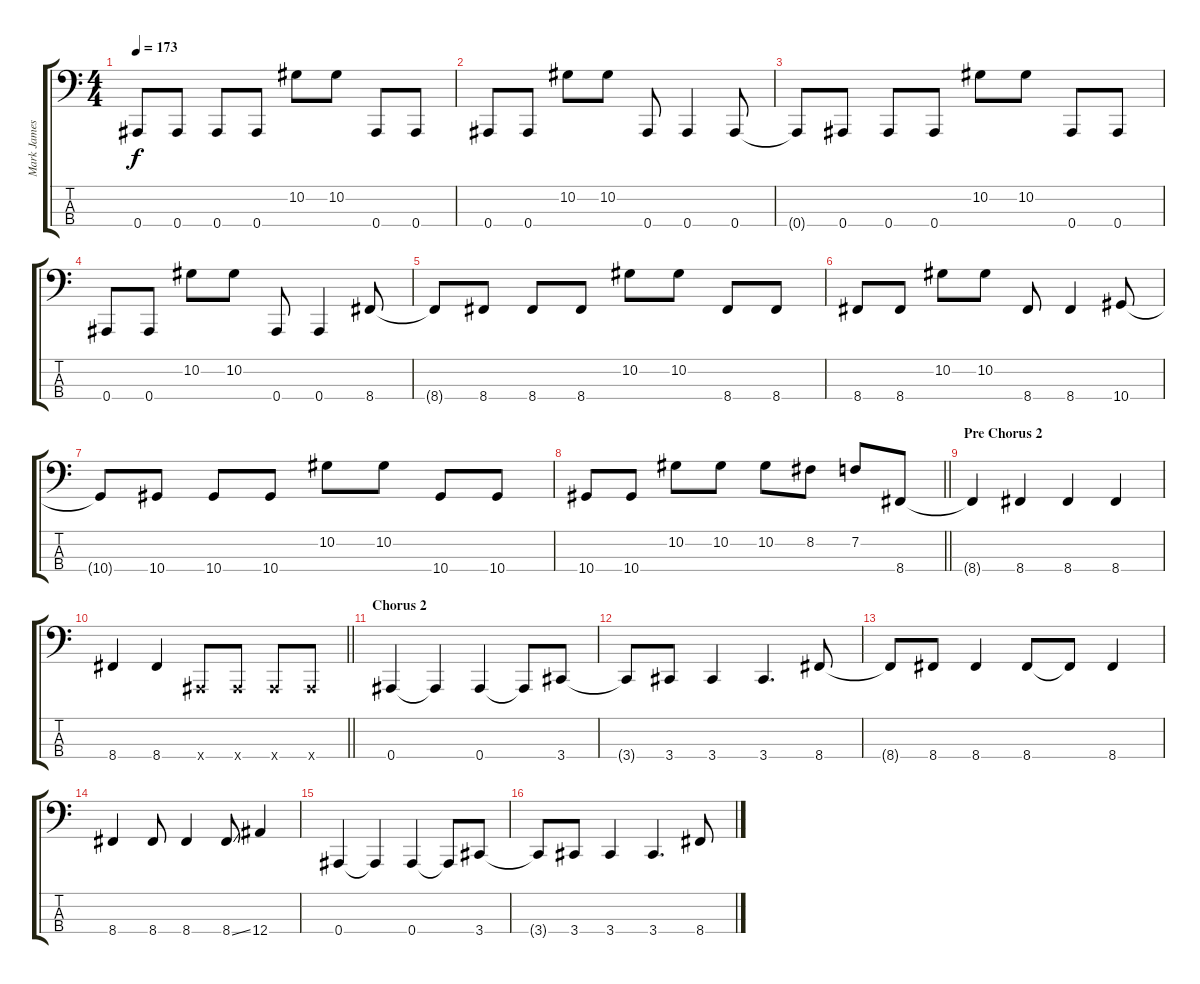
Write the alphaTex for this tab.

\track ("Mark James" "Mark James") {instrument electricbassfinger}
\staff {score tabs}
\tuning (Eb2 Bb1 F1 Bb0) {hide}
\ts (4 4)
\tempo 173
\clef f4
\ks c
0.4{t}.8{dy f} 0.4.8 0.4.8 0.4.8 10.2.8 10.2.8 0.4.8 0.4.8 |
0.4.8 0.4.8 10.2.8 10.2.8 0.4.8 0.4.4 0.4.8 |
0.4{t}.8 0.4.8 0.4.8 0.4.8 10.2.8 10.2.8 0.4.8 0.4.8 |
0.4.8 0.4.8 10.2.8 10.2.8 0.4.8 0.4.4 8.4.8 |
8.4{t}.8 8.4.8 8.4.8 8.4.8 10.2.8 10.2.8 8.4.8 8.4.8 |
8.4.8 8.4.8 10.2.8 10.2.8 8.4.8 8.4.4 10.4.8 |
10.4{t}.8 10.4.8 10.4.8 10.4.8 10.2.8 10.2.8 10.4.8 10.4.8 |
\barLineRight lightlight
10.4.8 10.4.8 10.2.8 10.2.8 10.2.8 8.2.8 7.2.8 8.4.8 |
\section ("" "Pre Chorus 2")
8.4{t}.4 8.4.4 8.4.4 8.4.4 |
\barLineRight lightlight
8.4.4 8.4.4 0.4{x}.8 0.4{x}.8 0.4{x}.8 0.4{x}.8 |
\section ("" "Chorus 2")
0.4.4 0.4{t}.4 0.4.4 0.4{t}.8 3.4.8 |
3.4{t}.8 3.4.8 3.4.4 3.4.4{d} 8.4.8 |
8.4{t}.8 8.4.8 8.4.4 8.4.8 8.4{t}.8 8.4.4 |
8.4.4 8.4.8 8.4.4 8.4{ss}.8 12.4.4 |
0.4.4 0.4{t}.4 0.4.4 0.4{t}.8 3.4.8 |
3.4{t}.8 3.4.8 3.4.4 3.4.4{d} 8.4.8
